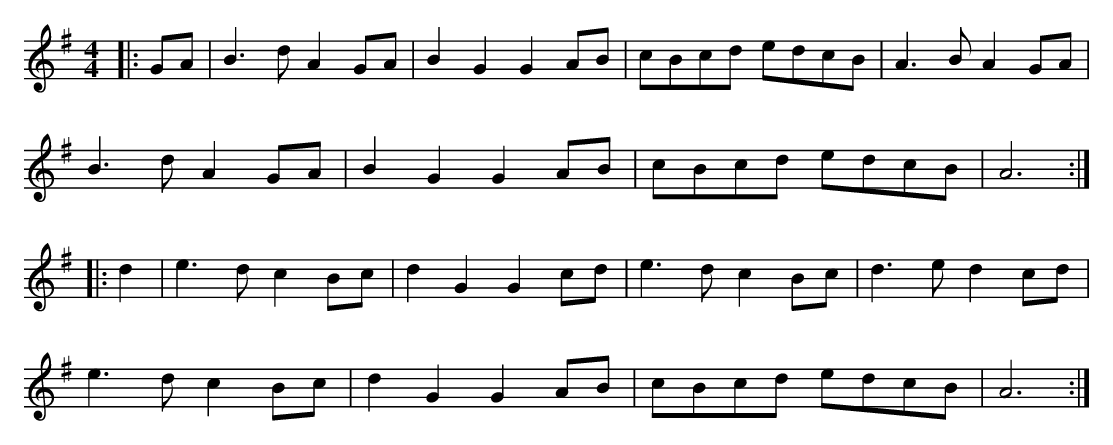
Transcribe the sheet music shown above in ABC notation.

X:1
M:4/4
K:G
|:GA|B3 d A2 GA|B2 G2 G2 AB|cBcd edcB|A3 B A2 GA|
B3 d A2 GA|B2 G2 G2 AB|cBcd edcB|A6:|
|:d2|e3 d c2 Bc|d2 G2 G2 cd|e3 d c2 Bc|d3 e d2 cd|
e3 d c2 Bc|d2 G2 G2 AB|cBcd edcB|A6:|
